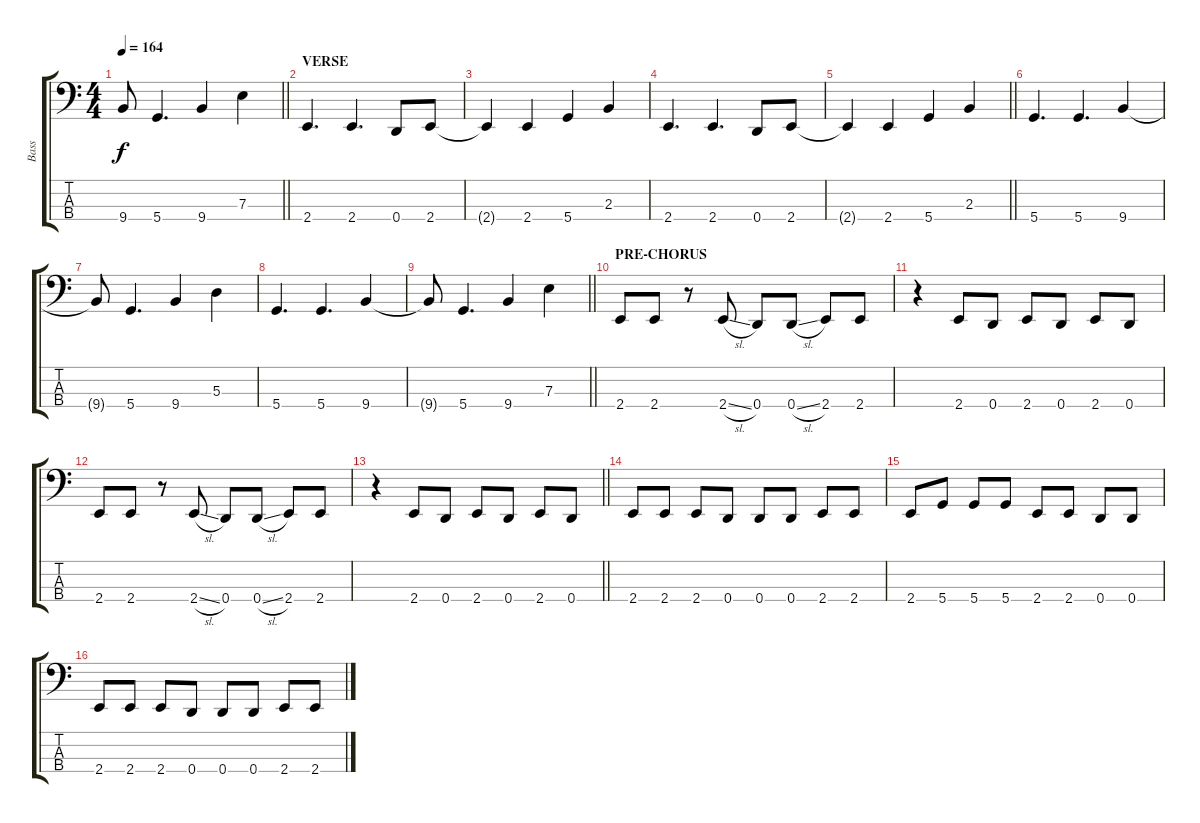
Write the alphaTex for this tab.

\track ("Bass" "Bass") {instrument electricbassfinger}
\staff {score tabs}
\tuning (G2 D2 A1 D1) {hide}
\ts (4 4)
\tempo 164
\clef f4
\barLineRight lightlight
\ks c
9.4{t}.8{dy f} 5.4.4{d} 9.4.4 7.3.4 |
\section ("" "VERSE")
2.4.4{d} 2.4.4{d} 0.4.8 2.4.8 |
2.4{t}.4 2.4.4 5.4.4 2.3.4 |
2.4.4{d} 2.4.4{d} 0.4.8 2.4.8 |
\barLineRight lightlight
2.4{t}.4 2.4.4 5.4.4 2.3.4 |
5.4.4{d} 5.4.4{d} 9.4.4 |
9.4{t}.8 5.4.4{d} 9.4.4 5.3.4 |
5.4.4{d} 5.4.4{d} 9.4.4 |
\barLineRight lightlight
9.4{t}.8 5.4.4{d} 9.4.4 7.3.4 |
\section ("" "PRE-CHORUS")
2.4.8 2.4.8 r.8 2.4{sl}.8 0.4.8 0.4{sl}.8 2.4.8 2.4.8 |
r.4 2.4.8 0.4.8 2.4.8 0.4.8 2.4.8 0.4.8 |
2.4.8 2.4.8 r.8 2.4{sl}.8 0.4.8 0.4{sl}.8 2.4.8 2.4.8 |
\barLineRight lightlight
r.4 2.4.8 0.4.8 2.4.8 0.4.8 2.4.8 0.4.8 |
2.4.8 2.4.8 2.4.8 0.4.8 0.4.8 0.4.8 2.4.8 2.4.8 |
2.4.8 5.4.8 5.4.8 5.4.8 2.4.8 2.4.8 0.4.8 0.4.8 |
2.4.8 2.4.8 2.4.8 0.4.8 0.4.8 0.4.8 2.4.8 2.4.8
